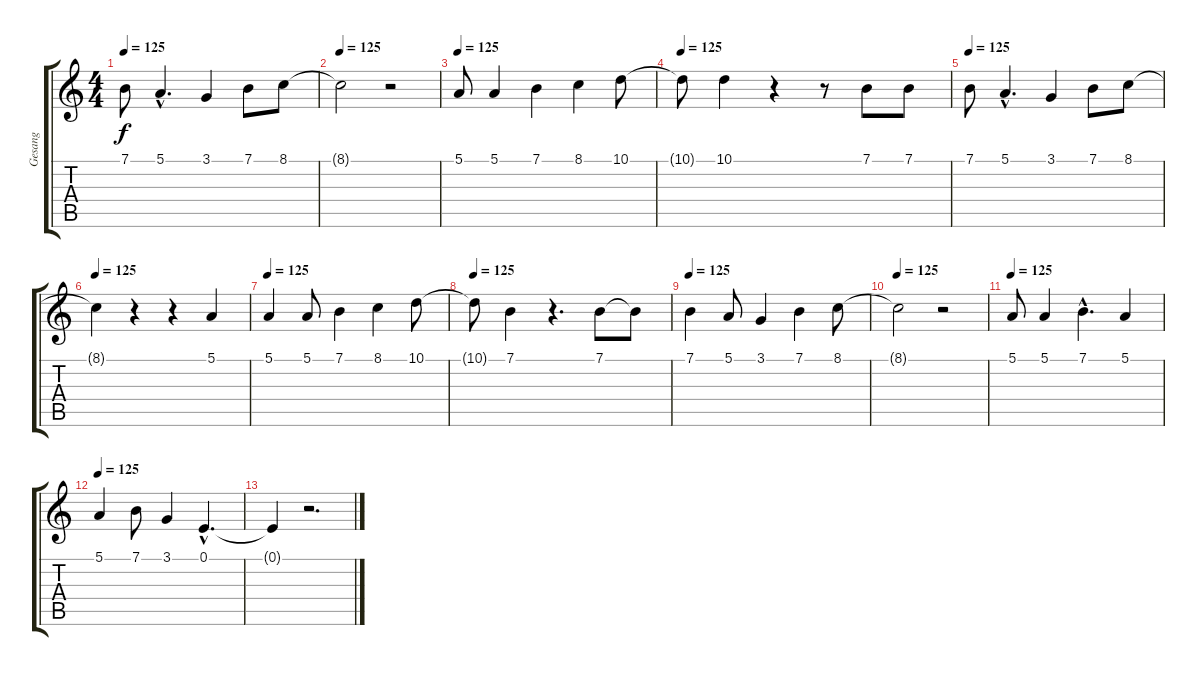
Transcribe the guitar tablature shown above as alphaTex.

\track ("Gesang" "Gesang") {instrument oboe}
\staff {score tabs}
\tuning (E4 B3 G3 D3 A2 E2) {hide}
\ts (4 4)
\tempo 125
\clef g2
\ks c
7.1.8{dy f} 5.1{hac}.4{d} 3.1.4 7.1.8 8.1.8 |
\tempo 125
8.1{t}.2 r.2 |
\tempo 125
5.1.8 5.1.4 7.1.4 8.1.4 10.1.8 |
\tempo 125
10.1{t}.8 10.1.4 r.4 r.8 7.1.8 7.1.8 |
\tempo 125
7.1.8 5.1{hac}.4{d} 3.1.4 7.1.8 8.1.8 |
\tempo 125
8.1{t}.4 r.4 r.4 5.1.4 |
\tempo 125
5.1.4 5.1.8 7.1.4 8.1.4 10.1.8 |
\tempo 125
10.1{t}.8 7.1.4 r.4{d} 7.1.8 7.1{t}.8 |
\tempo 125
7.1.4 5.1.8 3.1.4 7.1.4 8.1.8 |
\tempo 125
8.1{t}.2 r.2 |
\tempo 125
5.1.8 5.1.4 7.1{hac}.4{d} 5.1.4 |
\tempo 125
5.1.4 7.1.8 3.1.4 0.1{hac}.4{d} |
0.1{t}.4 r.2{d}
